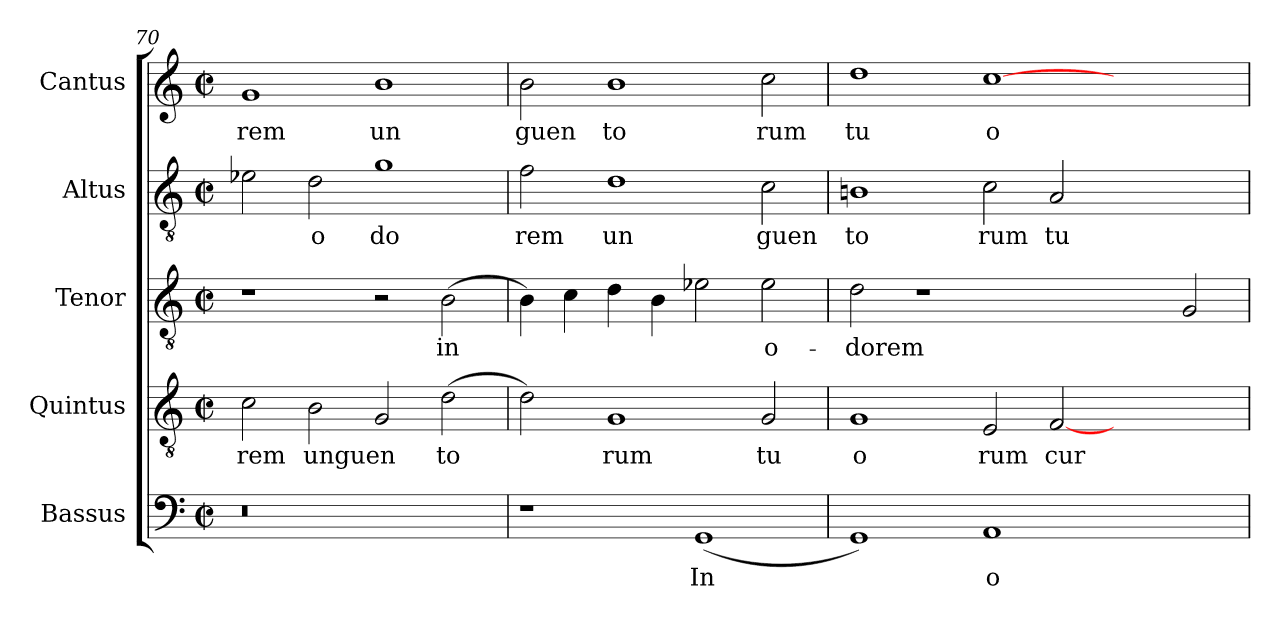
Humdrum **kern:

**kern	**text	**kern	**text	**kern	**text	**kern	**text	**kern	**text
*part5	*part5	*part4	*part4	*part3	*part3	*part2	*part2	*part1	*part1
*staff5	*staff5	*staff4	*staff4	*staff3	*staff3	*staff2	*staff2	*staff1	*staff1
*I"Bassus	*	*I"Quintus	*	*I"Tenor	*	*I"Altus	*	*I"Cantus	*
*clefF4	*	*clefGv2	*	*clefGv2	*	*clefGv2	*	*clefG2	*
*k[]	*	*k[]	*	*k[]	*	*k[]	*	*k[]	*
*C:	*	*C:	*	*C:	*	*C:	*	*C:	*
*M2/2	*	*M2/2	*	*M2/2	*	*M2/2	*	*M2/2	*
*met(c|)	*	*met(c|)	*	*met(c|)	*	*met(c|)	*	*met(c|)	*
=70	=70	=70	=70	=70	=70	=70	=70	=70	=70
!	!	!	!LO:LY:b:cj	!	!	!	!	!	!LO:LY:b:cj
0r	.	2c\	rem	1r	.	2e-X\	.	1g	rem
!	!	!	!LO:LY:b	!	!	!	!LO:LY:b:cj	!	!
.	.	2B\	unguen	.	.	2d\	o	.	.
!	!	!	!	!	!	!	!LO:LY:b:cj	!	!LO:LY:b:cj
.	.	2G/	.	2r	.	1g	do	1b	un
!	!	!	!LO:LY:b:cj	!	!LO:LY:b:cj	!	!	!	!
.	.	(>2d\	to	(>2B\	in	.	.	.	.
=71	=71	=71	=71	=71	=71	=71	=71	=71	=71
!	!	!	!	!	!	!	!LO:LY:b:cj	!	!LO:LY:b:cj
1r	.	2d\)	.	4B\)	.	2f\	rem	2b\	guen
.	.	.	.	4c\	.	.	.	.	.
!	!	!	!LO:LY:b:cj	!	!	!	!LO:LY:b:cj	!	!LO:LY:b:cj
.	.	1G	rum	4d\	.	1d	un	1b	to
.	.	.	.	4B\	.	.	.	.	.
!	!LO:LY:b:cj	!	!	!	!	!	!	!	!
(<1GG	In	.	.	2e-X\	.	.	.	.	.
!	!	!	!LO:LY:b:cj	!	!LO:LY:b:cj	!	!LO:LY:b:cj	!	!LO:LY:b:cj
.	.	2G/	tu	2e-\	o-	2c\	guen	2cc\	rum
=72	=72	=72	=72	=72	=72	=72	=72	=72	=72
!	!	!	!LO:LY:b:cj	!	!LO:LY:b	!	!LO:LY:b:cj	!	!LO:LY:b:cj
1GG)	.	1G	o	2d\	-dorem	1Bn	to	1dd	tu
!	!	!	!	!LO:N:vis=1	!	!	!	!	!
.	.	.	.	0r	.	.	.	.	.
!	!LO:LY:b:cj	!	!LO:LY:b:cj	!	!	!	!LO:LY:b:cj	!	!LO:LY:b:rj
1AA	o	2E/	rum	.	.	2c\	rum	[<1cc	o
!	!	!	!LO:LY:b	!	!	!	!LO:LY:b:cj	!	!
.	.	[>2F/	cur	.	.	2A/	tu	.	.
1ryy	.	1ryy	.	.	.	1ryy	.	1ryy	.
.	.	.	.	2G/	.	.	.	.	.
=	=	=	=	=	=	=	=	=	=
*-	*-	*-	*-	*-	*-	*-	*-	*-	*-
